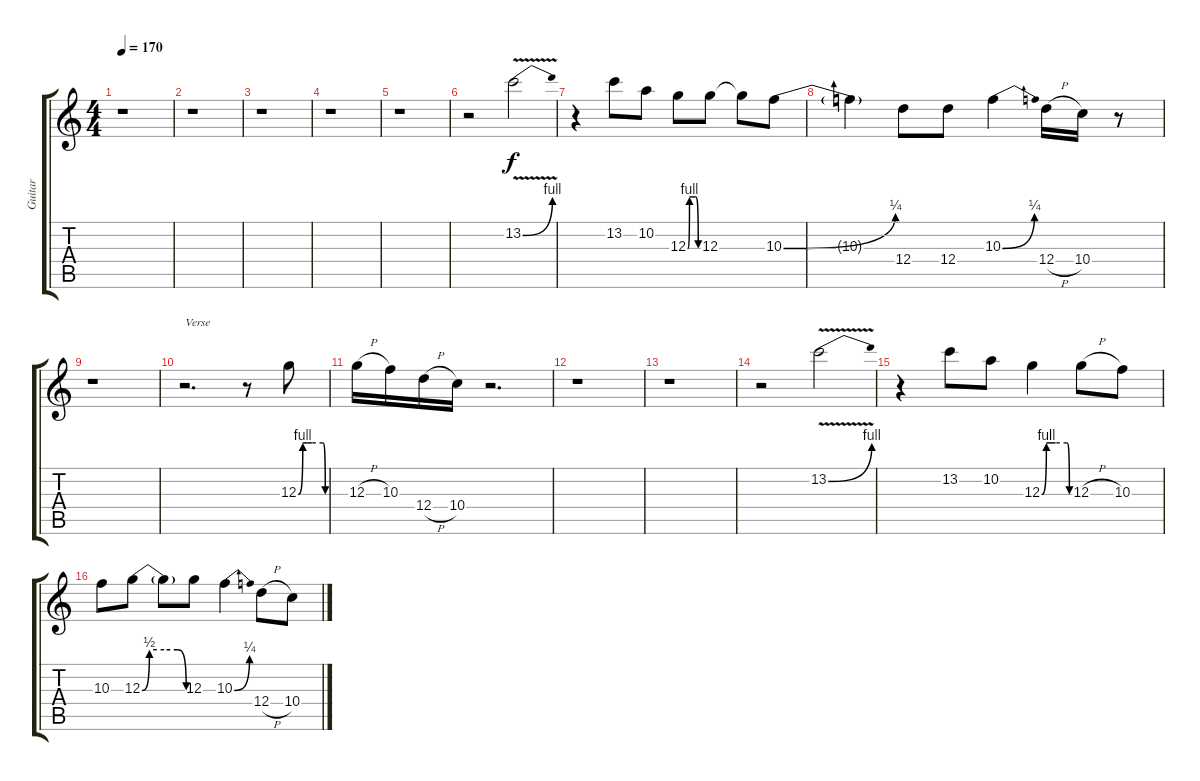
\track ("Guitar" "Guitar") {instrument overdrivenguitar}
\staff {score tabs}
\tuning (E4 B3 G3 D3 A2 E2) {hide}
\ts (4 4)
\tempo 170
\clef g2
\ks c
r.1{dy f} |
r.1 |
r.1 |
r.1 |
r.1 |
r.2 13.2{be (bend 0 0 60 4) v}.2 |
r.4 13.2.8 10.2.8 12.3{be (custom 0 0 10 4 20 4 30 4 46 4 60 0)}.8 12.3.8 12.3{t}.8 10.3{be (bend 0 0 60 1)}.8 |
10.3{t}.4 12.4.8 12.4.8 10.3{be (bend 0 0 60 1)}.4 12.4{h}.16 10.4.16 r.8 |
r.1 |
r.2{d txt "Verse"} r.8 12.3{be (custom 0 0 10 4 20 4 30 4 55 4 60 0)}.8 |
12.3{h}.16 10.3.16 12.4{h}.16 10.4.16 r.2{d} |
r.1 |
r.1 |
r.2 13.2{be (bend 0 0 60 4) v}.2 |
r.4 13.2.8 10.2.8 12.3{be (custom 0 0 10 4 20 4 30 4 55 4 60 0)}.4 12.3{h}.8 10.3.8 |
10.3.8 12.3{be (custom 0 0 10 2 20 2 30 2 48 2 60 0)}.8 12.3{t}.8 12.3.8 10.3{be (bend 0 0 60 1)}.4 12.4{h}.8 10.4.8
